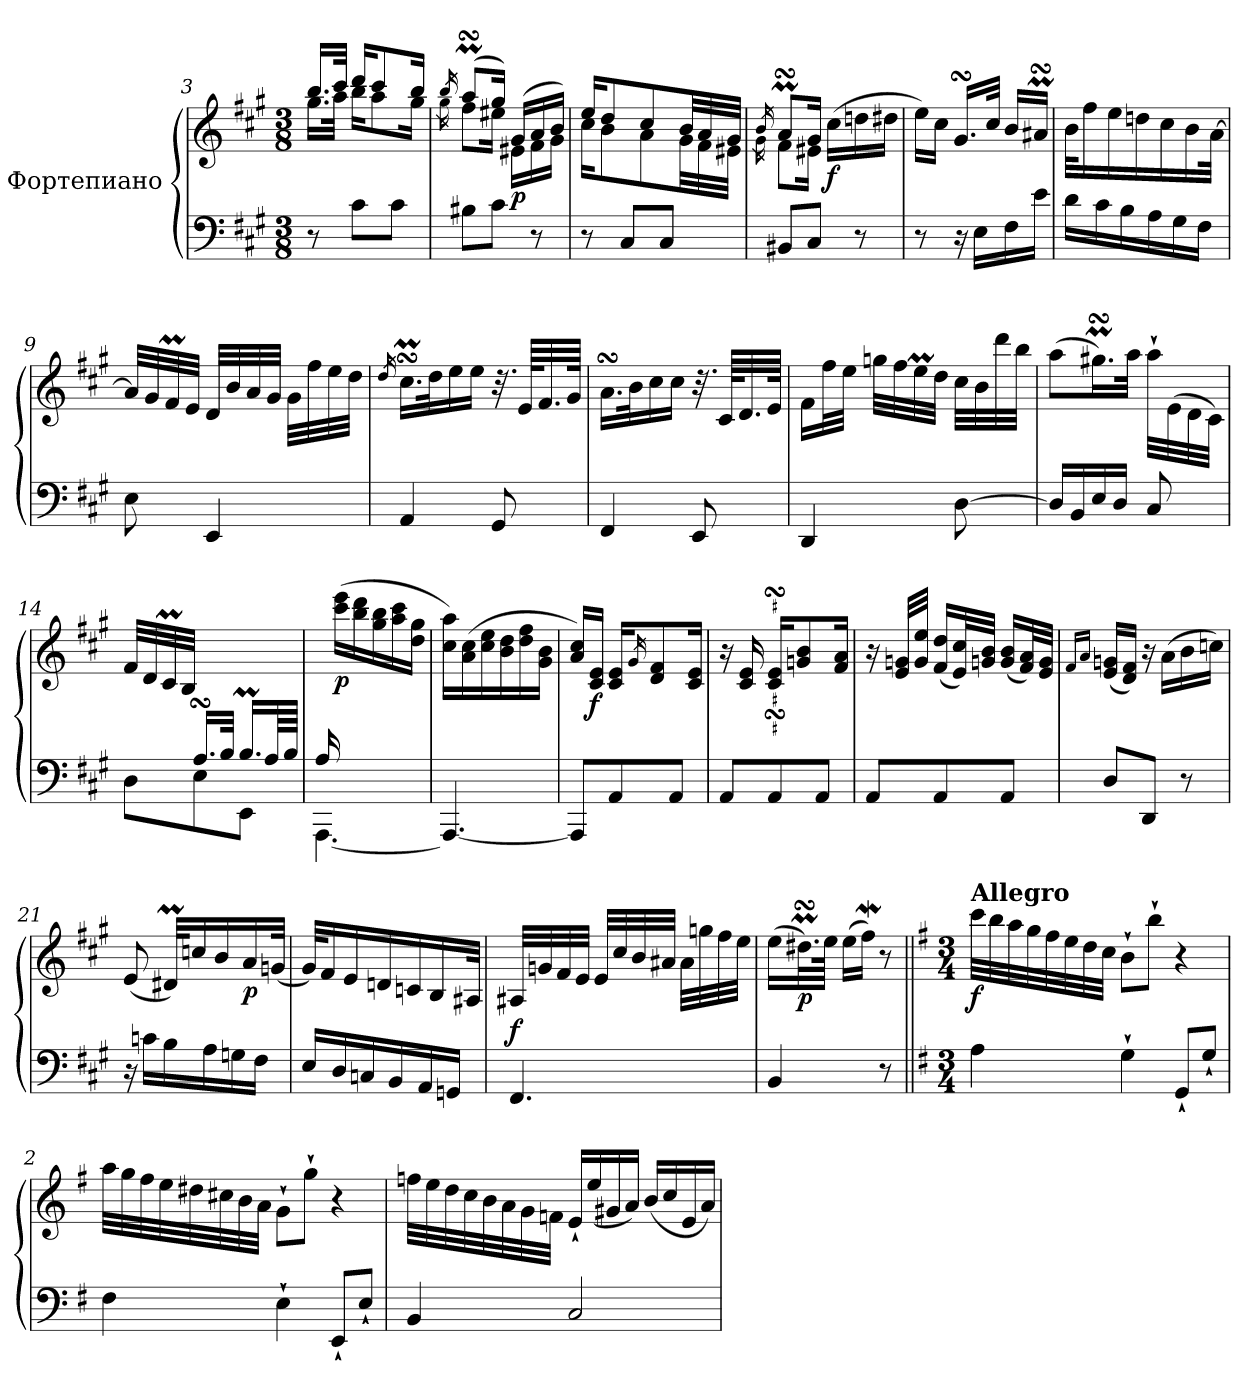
**kern	**kern	**dynam
*part1	*part1	*part1
*staff2	*staff1	*staff1/2
*I"Фортепиано	*	*
*clefF4	*clefG2	*
*k[f#c#g#]	*k[f#c#g#]	*
*A:	*A:	*
*M3/8	*M3/8	*
=3	=3	=3
*	*^	*
8r	16.bb/LL	16.gg#\LL	.
.	32ccc#/JJk	32aa\JJk	.
8c#\L	16ddd/KL	16bb\KL	.
.	8ccc#/	8aa\	.
8c#\J	.	.	.
.	16bb/Jk	16gg#\Jk	.
=4	=4	=4	=4
.	16qbb/	16qgg#\	.
8B#X\L	(>8aaMsSSs/L	8ff#\L	.
8c#\J	16gg#/Jk)	16ee#X\Jk	.
!	!	!	!LO:DY:b
.	(>16g#/LL	16e#X\LL	p
8r	16a/	16f#\	.
.	16b/JJ)	16g#\JJ	.
!!LO:PB:g=z	!!
=5	=5	=5	=5
8r	16ee/KL	16cc#\KL	.
.	8dd/	8b\	.
8C#/L	.	.	.
.	8cc#/	8a\	.
8C#/J	.	.	.
*	*Xtuplet	*	*
.	48b/LL	48g#\LL	.
.	48a/	48f#\	.
.	48g#/JJJ	48e#X\JJJ	.
=6	=6	=6	=6
.	16qb/	16qg#\	.
8BB#X/L	8aMsSSs/L	8f#\L	.
8C#/J	16g#/Jk	16e#X\Jk	.
!	!	!	!LO:DY:b
.	(>16cc#\LL	8.ryy	f
8r	16ddn\	.	.
.	16dd#X\JJ	.	.
*	*v	*v	*
=7	=7	=7
8r	16ee\LL)	.
.	16cc#\JJ	.
16r	16.g#sSsS/LL	.
16E\LL	.	.
.	32cc#/JJk	.
16F#\	16b/LL	.
16e\JJ	16a#XsSsSm/JJ	.
=8	=8	=8
16d\LL	32b\KLL	.
.	16ff#\	.
16c#\	.	.
.	16ee\	.
16B\	.	.
.	16ddn\	.
16A\	.	.
.	16cc#\	.
16G#\	.	.
.	16b\	.
16F#\JJ	.	.
.	[32a\JJk	.
!!LO:LB:g=z
=9	=9	=9
8E\	32a/LLL]	.
.	32g#/	.
.	32f#M/	.
.	32e/JJJ	.
4EE/	32d/LLL	.
.	32b/	.
.	32a/	.
.	32g#/JJJ	.
.	32g#\LLL	.
.	32ff#\	.
.	32ee\	.
.	32dd\JJJ	.
=10	=10	=10
.	16qdd/	.
4AA/	16.cc#msSsS\LL	.
.	32dd\K	.
.	16ee\	.
.	16ee\JJ	.
8GG#/	32.r	.
.	64e/KLLL	.
.	32.f#/	.
.	64g#/JJJk	.
=11	=11	=11
4FF#/	16.asSSs\LL	.
.	32b\K	.
.	16cc#\	.
.	16cc#\JJ	.
8EE/	32.r	.
.	64c#/KLLL	.
.	32.d/	.
.	64e/JJJk	.
!!LO:LB:g=z
=12	=12	=12
4DD/	16f#\LL	.
.	32ff#\L	.
.	32ee\JJJ	.
.	32ggn\LLL	.
.	32ff#\	.
.	32eeM\	.
.	32dd\JJJ	.
[8D\	32cc#\LLL	.
.	32b\	.
.	32ddd\	.
.	32bb\JJJ	.
=13	=13	=13
16D/LL]	(>8aa\L	.
16BB/	.	.
16E/	16.gg#XmsSsS\L)	.
16D/JJ	.	.
.	32aa\JJk	.
8C#/	32aa`>\LLL	.
.	(>32e\	.
.	32d\	.
.	32c#\JJJ)	.
=14	=14	=14
*^	*	*
8ryy	8D\L	32f#/LLL	.
.	.	32d/	.
.	.	32c#m/	.
.	.	32B/JJJ	.
16.AsSSs/LL	8E\	8ryy	.
32B/JJk	.	.	.
16.BM/LL	8EE\J	8ryy	.
64A/LL	.	.	.
64B/JJJJ	.	.	.
!!LO:LB:g=z
=15	=15	=15	=15
16A/	[4.AAA\	16ryy	.
!	!	!	!LO:DY:b
4ryy	.	(>16ccc#\ 16eee\LL	p
.	.	16bb\ 16ddd\	.
.	.	16gg#\ 16bb\	.
.	.	16aa\ 16ccc#\	.
16ryy	.	16dd\ 16gg#\JJ	.
=16	=16	=16	=16
4.ryy	4.AAA/_	16cc#\ 16aa\LL)	.
.	.	(>16a\ 16cc#\	.
.	.	16cc#\ 16ee\	.
.	.	16b\ 16dd\	.
.	.	16dd\ 16ff#\	.
.	.	16g#\ 16b\JJ	.
=17	=17	=17	=17
4.ryy	8AAA/L]	16a/ 16cc#/LL)	.
!	!	!	!LO:DY:b
.	.	16c#/ 16e/JJ	f
.	8AA/	16c#/ 16e/KL	.
.	.	16qg#/	.
.	.	8d/ 8f#/	.
.	8AA/J	.	.
.	.	16c#/ 16e/Jk	.
*v	*v	*	*
!!LO:LB:g=z
=18	=18	=18
8AA/L	16r	.
.	16c#/ 16e/	.
8AA/	16c#/sSSs 16e/sSSsKL	.
.	8gn/ 8b/	.
8AA/J	.	.
.	16f#/ 16a/Jk	.
=19	=19	=19
8AA/L	16r	.
.	32e/ 32gn/LLL	.
.	32g/ 32ee/JJJ	.
8AA/	(<16f#/ 16dd/LL	.
.	32e/ 32cc#/L)	.
.	32gni/ 32b/JJJ	.
8AA/J	(<16g/ 16b/LL	.
.	32f#/ 32a/L)	.
.	32e/ 32g/JJJ	.
=20	=20	=20
.	16qf#/LL	.
.	16qa/JJ	.
8D/L	(<16e/ 16gn/LL	.
.	16d/ 16f#/JJ)	.
8DD/J	16r	.
.	(>16a\LL	.
8r	16b\	.
.	16ccn\JJ)	.
=21	=21	=21
16r	(<8e/	.
16cn\LL	.	.
16B\	32d#Xm/KLL)	.
.	16ccn/	.
16A\	.	.
.	16b/	.
16Gn\	.	.
!	!	!LO:DY:b
.	16a/	p
16F#\JJ	.	.
.	(<32gn/JJk	.
!!LO:LB:g=z
=22	=22	=22
16E/LL	32g#/KLL)	.
.	16f#/	.
16D/	.	.
.	16e/	.
16Cn/	.	.
.	16dn/	.
16BB/	.	.
.	16cn/	.
16AA/	.	.
.	16B/	.
16GGn/JJ	.	.
.	32A#X/JJk	.
=23	=23	=23
!	!	!LO:DY:b
4.FF#/	32A#X/LLL	f
.	32gn/	.
.	32f#/	.
.	32e/JJJ	.
.	32e/LLL	.
.	32cc#/	.
.	32b/	.
.	32a#X/JJJ	.
.	32a#\LLL	.
.	32ggn\	.
.	32ff#\	.
.	32ee\JJJ	.
=24	=24	=24
4BB/	(>16ee\LL	.
!	!	!LO:DY:b
.	32.dd#XmsSsS\L)	p
.	64ee\JJJk	.
.	(>16ee\LL	.
.	16ff#W\JJ)	.
8r	8r	.
!!LO:PB:g=z
=1||	=1||	=1||
*k[f#]	*k[f#]	*
*G:	*G:	*
*M3/4	*M3/4	*
!	!LO:TX:a:B:t=Allegro	!
!	!	!LO:DY:b
4A\	32ccc\LLL	f
.	32bb\	.
.	32aa\	.
.	32gg\	.
.	32ff#\	.
.	32ee\	.
.	32dd\	.
.	32cc\JJJ	.
4G`\	8b`>\L	.
.	8bb`>\J	.
8GG`</L	4r	.
8G`</J	.	.
=2	=2	=2
4F#\	32aa\LLL	.
.	32gg\	.
.	32ff#\	.
.	32ee\	.
.	32dd#X\	.
.	32cc#X\	.
.	32b\	.
.	32a\JJJ	.
4E`>\	8g`>\L	.
.	8gg`>\J	.
8EE`</L	4r	.
8E`</J	.	.
!!LO:LB:g=z
=3	=3	=3
4BB/	32ffn\LLL	.
.	32ee\	.
.	32dd\	.
.	32cc\	.
.	32b\	.
.	32a\	.
.	32g\	.
.	32fn\JJJ	.
2C/	16e`</LL	.
.	(<16ee/	.
.	16g#X/	.
.	16a/JJ)	.
.	(<16b/LL	.
.	16cc/	.
.	16e/	.
.	16a/JJ)	.
=	=	=
*-	*-	*-
